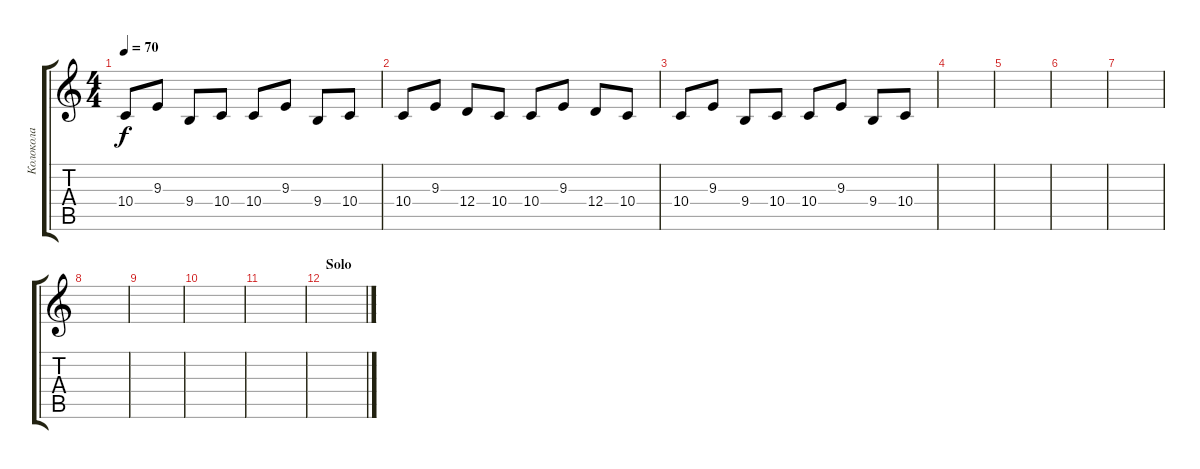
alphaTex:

\track ("Колокола" "Колокола") {instrument tubularbells}
\staff {score tabs}
\tuning (E4 B3 G3 D3 A2 E2) {hide}
\ts (4 4)
\tempo 70
\clef g2
\ks c
10.4.8{dy f} 9.3.8 9.4.8 10.4.8 10.4.8 9.3.8 9.4.8 10.4.8 |
10.4.8 9.3.8 12.4.8 10.4.8 10.4.8 9.3.8 12.4.8 10.4.8 |
10.4.8 9.3.8 9.4.8 10.4.8 10.4.8 9.3.8 9.4.8 10.4.8 |
|
|
|
|
|
|
|
|
\section ("" "Solo")
